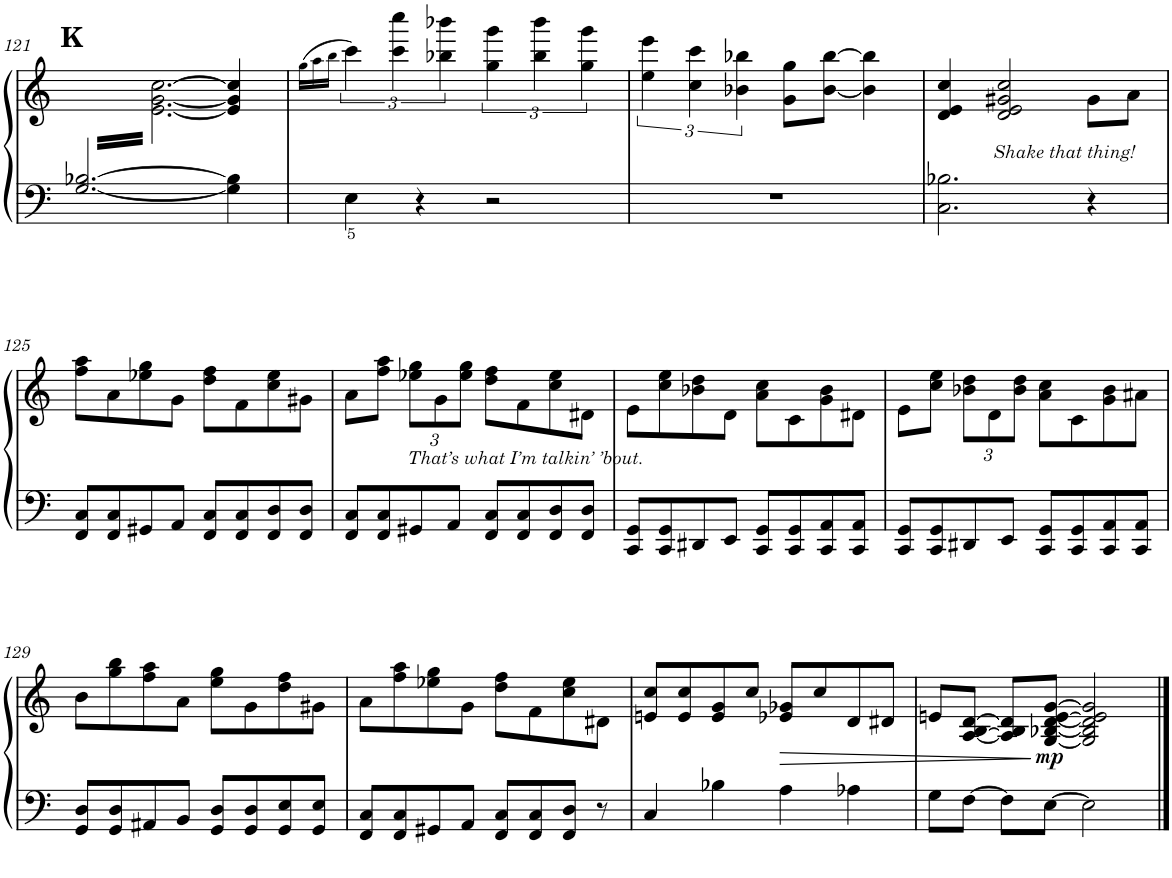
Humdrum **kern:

**kern	**kern	**dynam
*part1	*part1	*part1
*staff2	*staff1	*staff1/2
*I"PIANO.	*	*
*I'Pno	*	*
!!LO:PB:g=z
*clefF4	*clefG2	*
*k[]	*k[]	*
*M4/4	*M4/4	*
=121	=121	=121
*^	*^	*
!	!	!LO:TX:a:B:t=K	!	!
[6..G/@@32@@ [>6..B-X/@@32@@	1ryy	4.ryy	4ryy	.
.	.	.	4ryy	.
4.ryy	.	[<6..e\@@32@@ [<6..g\@@32@@ [6..cc\@@32@@	.	.
.	.	.	4ryy	.
4G\] 4B-\]	.	4ryy	4e/] 4g/] 4cc/]	.
*v	*v	*	*	*
*	*v	*v	*
=122	=122	=122
.	(16qgg\LL	.
.	16qaa\	.
.	16qbb\JJ	.
4E\	6ccc\)	.
.	6ccc\ 6cccc\	.
4r	.	.
.	6bb-X\ 6bbb-X\	.
2r	6gg\ 6ggg\	.
.	6bb-\ 6bbb-\	.
.	6gg\ 6ggg\	.
=123	=123	=123
1r	6ee\ 6eee\	.
.	6cc\ 6ccc\	.
.	6b-X\ 6bb-X\	.
.	8g\ 8gg\L	.
.	[8b-\ [8bb-\J	.
.	4b-\] 4bb-\]	.
=124	=124	=124
2.C\ 2.B-X\	4d/ 4e/ 4cc/	.
.	2d/ 2e/ 2g#X/ 2cc/	.
!LO:TX:a:i:t=Shake that thing!	!	!
4r	8g#\L	.
.	8a\J	.
!!LO:LB:g=z
=125	=125	=125
8FF/ 8C/L	8ff\ 8aa\L	.
8FF/ 8C/	8a\	.
8GG#X/	8ee-X\ 8gg\	.
8AA/J	8g\J	.
8FF/ 8C/L	8dd\ 8ff\L	.
8FF/ 8C/	8f\	.
8FF/ 8D/	8cc\ 8ee-\	.
8FF/ 8D/J	8g#X\J	.
=126	=126	=126
8FF/ 8C/L	8a\L	.
8FF/ 8C/	8ff\ 8aa\J	.
*	*Xbrackettup	*
!LO:TX:a:i:t=That’s what I’m talkin’ ’bout.	!	!
8GG#X/	12ee-X\ 12gg\L	.
.	12g\	.
8AA/J	.	.
.	12ee-\ 12gg\J	.
8FF/ 8C/L	8dd\ 8ff\L	.
8FF/ 8C/	8f\	.
8FF/ 8D/	8cc\ 8ee-\	.
8FF/ 8D/J	8d#X\J	.
=127	=127	=127
8CC/ 8GG/L	8e\L	.
8CC/ 8GG/	8cc\ 8ee\	.
8DD#X/	8b-X\ 8dd\	.
8EE/J	8d\J	.
8CC/ 8GG/L	8a\ 8cc\L	.
8CC/ 8GG/	8c\	.
8CC/ 8AA/	8g\ 8b-\	.
8CC/ 8AA/J	8d#X\J	.
=128	=128	=128
8CC/ 8GG/L	8e\L	.
8CC/ 8GG/	8cc\ 8ee\J	.
8DD#X/	12b-X\ 12dd\L	.
.	12d\	.
8EE/J	.	.
.	12b-\ 12dd\J	.
8CC/ 8GG/L	8a\ 8cc\L	.
8CC/ 8GG/	8c\	.
8CC/ 8AA/	8g\ 8b-\	.
8CC/ 8AA/J	8a#X\J	.
!!LO:LB:g=z
=129	=129	=129
8GG/ 8D/L	8b\L	.
8GG/ 8D/	8gg\ 8bb\	.
8AA#X/	8ff\ 8aa\	.
8BB/J	8a\J	.
8GG/ 8D/L	8ee\ 8gg\L	.
8GG/ 8D/	8g\	.
8GG/ 8E/	8dd\ 8ff\	.
8GG/ 8E/J	8g#X\J	.
=130	=130	=130
8FF/ 8C/L	8a\L	.
8FF/ 8C/	8ff\ 8aa\	.
8GG#X/	8ee-X\ 8gg\	.
8AA/J	8g\J	.
8FF/ 8C/L	8dd\ 8ff\L	.
8FF/ 8C/	8f\	.
8FF/ 8D/J	8cc\ 8ee-\	.
8r	8d#X\J	.
=131	=131	=131
4C/	8en/ 8cc/L	.
.	8e/ 8cc/	.
4B-X\	8e/ 8g/	.
.	8cc/J	.
!	!	!LO:HP:b
4A\	8e-X/ 8g-X/L	>
.	8cc/	.
4A-X\	8d/	.
.	8d#X/J	.
=132	=132	=132
8G\L	8en/L	.
[8F\J	[8A/ [8B/ [8d/J	.
8F\L]	8A/] 8B/] 8d/]L	.
!	!	!LO:DY:n=1:b
[8E\J	[8G/ [8B-X/ [8d/ [8e/ [8g/J	] mp
2E\]	2G/] 2B-/] 2d/] 2e/] 2g/]	.
==	==	==
*-	*-	*-
